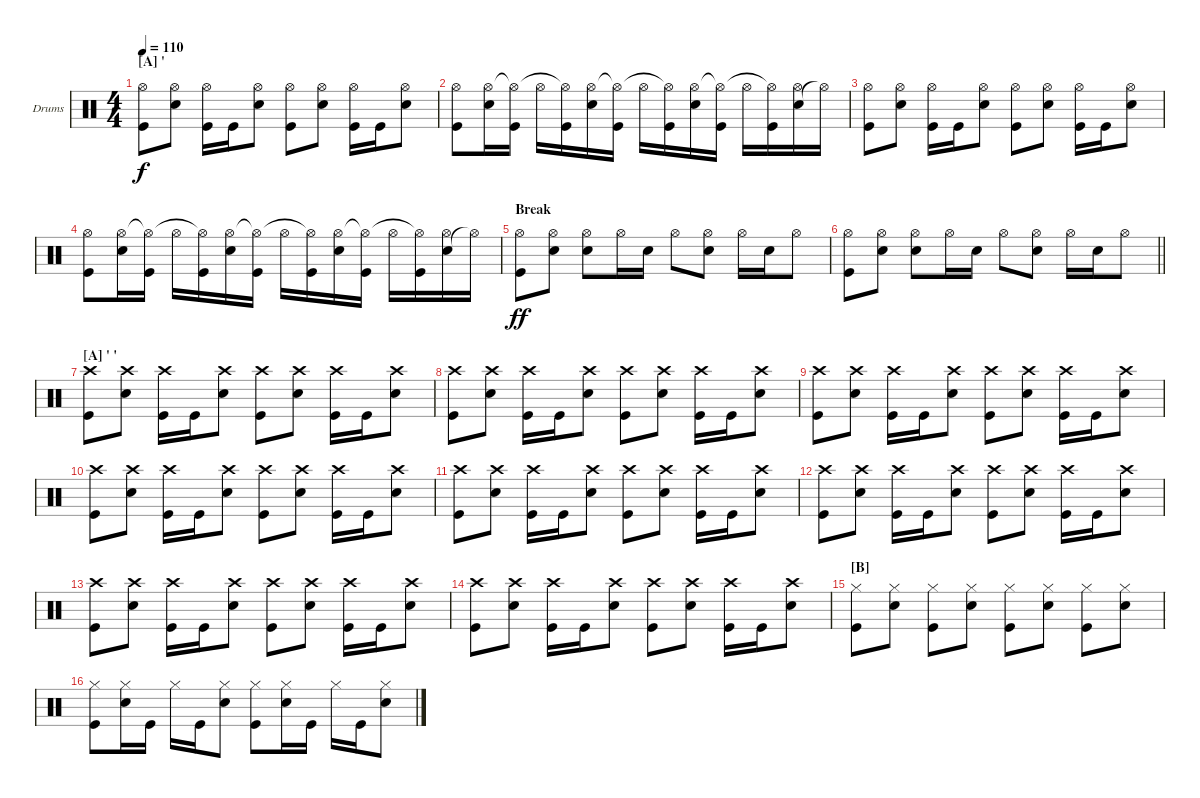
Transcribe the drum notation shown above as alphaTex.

\defaultSystemsLayout 4
\bracketExtendMode groupsimilarinstruments
\firstSystemTrackNameOrientation horizontal
\otherSystemsTrackNameOrientation horizontal
\track ("Fabrizo Moretti" "Drums") {instrument percussion}
\staff {score}
\articulation defaults
\ts (4 4)
\section ("A" "'")
\tempo 110
\clef neutral
\ks c
("Kick (hit)" "Hi-Hat (open)").8{dy f} ("Snare (hit) 2" "Hi-Hat (open)").8 ("Kick (hit)" "Hi-Hat (open)").16 "Kick (hit)".16 ("Snare (hit) 2" "Hi-Hat (open)").8 ("Kick (hit)" "Hi-Hat (open)").8 ("Snare (hit) 2" "Hi-Hat (open)").8 ("Kick (hit)" "Hi-Hat (open)").16 "Kick (hit)".16 ("Snare (hit) 2" "Hi-Hat (open)").8 |
("Kick (hit)" "Hi-Hat (open)").8 ("Snare (hit) 2" "Hi-Hat (open)").16 ("Kick (hit)" "Hi-Hat (open)"{t}).16 "Hi-Hat (open)".16 ("Kick (hit)" "Hi-Hat (open)"{t}).16 ("Snare (hit) 2" "Hi-Hat (open)").16 ("Kick (hit)" "Hi-Hat (open)"{t}).16 "Hi-Hat (open)".16 ("Kick (hit)" "Hi-Hat (open)"{t}).16 ("Snare (hit) 2" "Hi-Hat (open)").16 ("Kick (hit)" "Hi-Hat (open)"{t}).16 "Hi-Hat (open)".16 ("Kick (hit)" "Hi-Hat (open)"{t}).16 ("Snare (hit) 2" "Hi-Hat (open)").16 "Hi-Hat (open)"{t}.16 |
("Kick (hit)" "Hi-Hat (open)").8 ("Snare (hit) 2" "Hi-Hat (open)").8 ("Kick (hit)" "Hi-Hat (open)").16 "Kick (hit)".16 ("Snare (hit) 2" "Hi-Hat (open)").8 ("Kick (hit)" "Hi-Hat (open)").8 ("Snare (hit) 2" "Hi-Hat (open)").8 ("Kick (hit)" "Hi-Hat (open)").16 "Kick (hit)".16 ("Snare (hit) 2" "Hi-Hat (open)").8 |
("Kick (hit)" "Hi-Hat (open)").8 ("Snare (hit) 2" "Hi-Hat (open)").16 ("Kick (hit)" "Hi-Hat (open)"{t}).16 "Hi-Hat (open)".16 ("Kick (hit)" "Hi-Hat (open)"{t}).16 ("Snare (hit) 2" "Hi-Hat (open)").16 ("Kick (hit)" "Hi-Hat (open)"{t}).16 "Hi-Hat (open)".16 ("Kick (hit)" "Hi-Hat (open)"{t}).16 ("Snare (hit) 2" "Hi-Hat (open)").16 ("Kick (hit)" "Hi-Hat (open)"{t}).16 "Hi-Hat (open)".16 ("Kick (hit)" "Hi-Hat (open)"{t}).16 ("Snare (hit) 2" "Hi-Hat (open)").16 "Hi-Hat (open)"{t}.16 |
\section ("" "Break")
("Kick (hit)" "Hi-Hat (open)").8{dy ff} ("Snare (hit) 2" "Hi-Hat (open)").8 ("Snare (hit) 2" "Hi-Hat (open)").8 "Hi-Hat (open)".16 "Snare (hit) 2".16 "Hi-Hat (open)".8 ("Snare (hit) 2" "Hi-Hat (open)").8 "Hi-Hat (open)".16 "Snare (hit) 2".16 "Hi-Hat (open)".8 |
\barLineRight lightlight
("Kick (hit)" "Hi-Hat (open)").8 ("Snare (hit) 2" "Hi-Hat (open)").8 ("Snare (hit) 2" "Hi-Hat (open)").8 "Hi-Hat (open)".16 "Snare (hit) 2".16 "Hi-Hat (open)".8 ("Snare (hit) 2" "Hi-Hat (open)").8 "Hi-Hat (open)".16 "Snare (hit) 2".16 "Hi-Hat (open)".8 |
\section ("A" "' '")
("Kick (hit)" "Crash high (hit)").8 ("Snare (hit) 2" "Crash high (hit)").8 ("Kick (hit)" "Crash high (hit)").16 "Kick (hit)".16 ("Snare (hit) 2" "Crash high (hit)").8 ("Kick (hit)" "Crash high (hit)").8 ("Snare (hit) 2" "Crash high (hit)").8 ("Kick (hit)" "Crash high (hit)").16 "Kick (hit)".16 ("Snare (hit) 2" "Crash high (hit)").8 |
("Kick (hit)" "Crash high (hit)").8 ("Snare (hit) 2" "Crash high (hit)").8 ("Kick (hit)" "Crash high (hit)").16 "Kick (hit)".16 ("Snare (hit) 2" "Crash high (hit)").8 ("Kick (hit)" "Crash high (hit)").8 ("Snare (hit) 2" "Crash high (hit)").8 ("Kick (hit)" "Crash high (hit)").16 "Kick (hit)".16 ("Snare (hit) 2" "Crash high (hit)").8 |
("Kick (hit)" "Crash high (hit)").8 ("Snare (hit) 2" "Crash high (hit)").8 ("Kick (hit)" "Crash high (hit)").16 "Kick (hit)".16 ("Snare (hit) 2" "Crash high (hit)").8 ("Kick (hit)" "Crash high (hit)").8 ("Snare (hit) 2" "Crash high (hit)").8 ("Kick (hit)" "Crash high (hit)").16 "Kick (hit)".16 ("Snare (hit) 2" "Crash high (hit)").8 |
("Kick (hit)" "Crash high (hit)").8 ("Snare (hit) 2" "Crash high (hit)").8 ("Kick (hit)" "Crash high (hit)").16 "Kick (hit)".16 ("Snare (hit) 2" "Crash high (hit)").8 ("Kick (hit)" "Crash high (hit)").8 ("Snare (hit) 2" "Crash high (hit)").8 ("Kick (hit)" "Crash high (hit)").16 "Kick (hit)".16 ("Snare (hit) 2" "Crash high (hit)").8 |
("Kick (hit)" "Crash high (hit)").8 ("Snare (hit) 2" "Crash high (hit)").8 ("Kick (hit)" "Crash high (hit)").16 "Kick (hit)".16 ("Snare (hit) 2" "Crash high (hit)").8 ("Kick (hit)" "Crash high (hit)").8 ("Snare (hit) 2" "Crash high (hit)").8 ("Kick (hit)" "Crash high (hit)").16 "Kick (hit)".16 ("Snare (hit) 2" "Crash high (hit)").8 |
("Kick (hit)" "Crash high (hit)").8 ("Snare (hit) 2" "Crash high (hit)").8 ("Kick (hit)" "Crash high (hit)").16 "Kick (hit)".16 ("Snare (hit) 2" "Crash high (hit)").8 ("Kick (hit)" "Crash high (hit)").8 ("Snare (hit) 2" "Crash high (hit)").8 ("Kick (hit)" "Crash high (hit)").16 "Kick (hit)".16 ("Snare (hit) 2" "Crash high (hit)").8 |
("Kick (hit)" "Crash high (hit)").8 ("Snare (hit) 2" "Crash high (hit)").8 ("Kick (hit)" "Crash high (hit)").16 "Kick (hit)".16 ("Snare (hit) 2" "Crash high (hit)").8 ("Kick (hit)" "Crash high (hit)").8 ("Snare (hit) 2" "Crash high (hit)").8 ("Kick (hit)" "Crash high (hit)").16 "Kick (hit)".16 ("Snare (hit) 2" "Crash high (hit)").8 |
("Kick (hit)" "Crash high (hit)").8 ("Snare (hit) 2" "Crash high (hit)").8 ("Kick (hit)" "Crash high (hit)").16 "Kick (hit)".16 ("Snare (hit) 2" "Crash high (hit)").8 ("Kick (hit)" "Crash high (hit)").8 ("Snare (hit) 2" "Crash high (hit)").8 ("Kick (hit)" "Crash high (hit)").16 "Kick (hit)".16 ("Snare (hit) 2" "Crash high (hit)").8 |
\section ("B" "")
("Kick (hit)" "Hi-Hat (closed)").8 ("Snare (hit) 2" "Hi-Hat (closed)").8 ("Kick (hit)" "Hi-Hat (closed)").8 ("Snare (hit) 2" "Hi-Hat (closed)").8 ("Kick (hit)" "Hi-Hat (closed)").8 ("Snare (hit) 2" "Hi-Hat (closed)").8 ("Kick (hit)" "Hi-Hat (closed)").8 ("Snare (hit) 2" "Hi-Hat (closed)").8 |
("Kick (hit)" "Hi-Hat (closed)").8 ("Snare (hit) 2" "Hi-Hat (closed)").16 "Kick (hit)".16 "Hi-Hat (closed)".16 "Kick (hit)".16 ("Snare (hit) 2" "Hi-Hat (closed)").8 ("Kick (hit)" "Hi-Hat (closed)").8 ("Snare (hit) 2" "Hi-Hat (closed)").16 "Kick (hit)".16 "Hi-Hat (closed)".16 "Kick (hit)".16 ("Snare (hit) 2" "Hi-Hat (closed)").8
